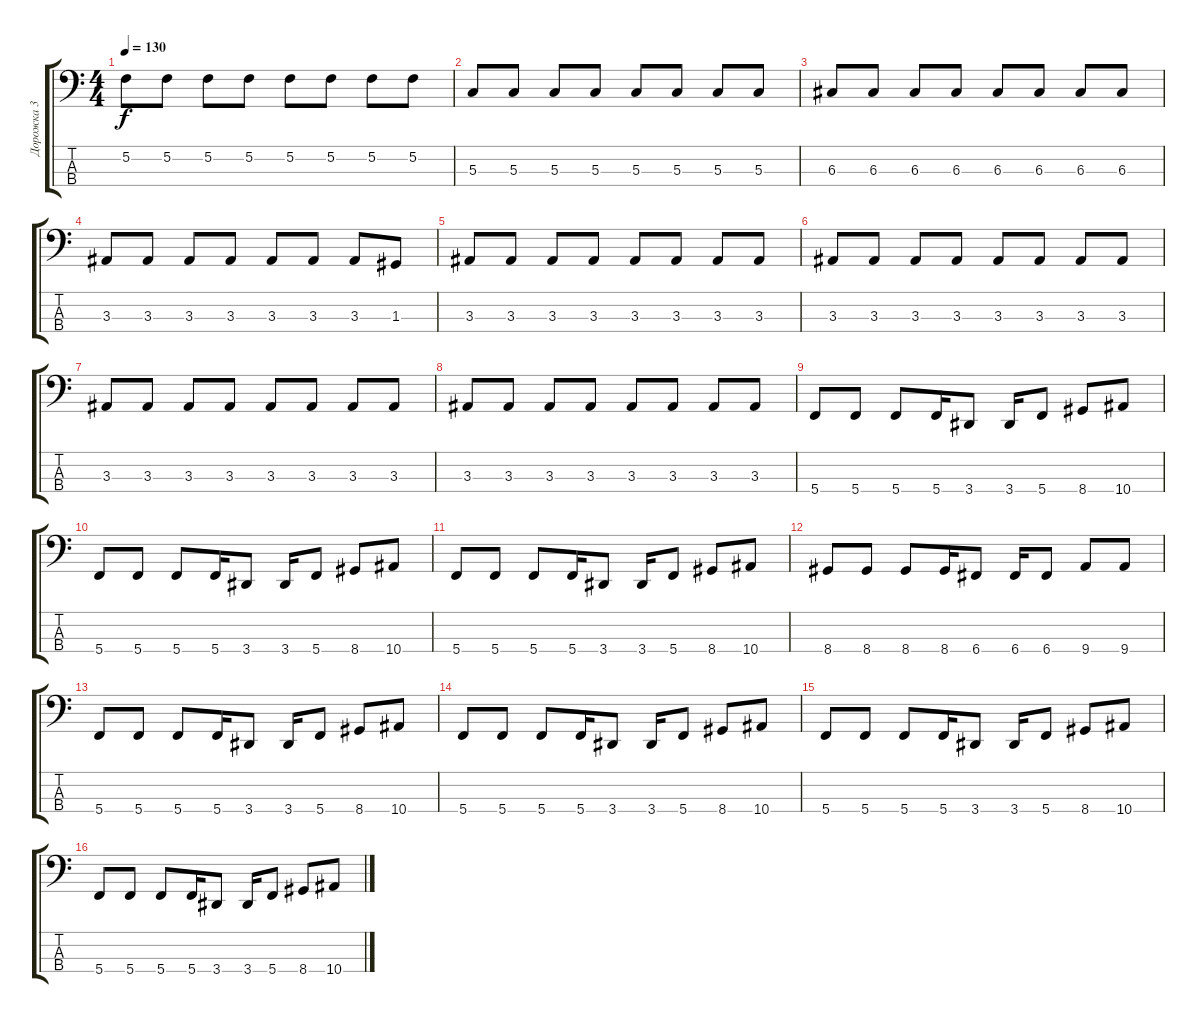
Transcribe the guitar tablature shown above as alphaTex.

\track ("Дорожка 3" "Дорожка 3") {instrument electricbassfinger}
\staff {score tabs}
\tuning (F2 C2 G1 C1) {hide}
\ts (4 4)
\tempo 130
\clef f4
\ks c
5.2.8{dy f} 5.2.8 5.2.8 5.2.8 5.2.8 5.2.8 5.2.8 5.2.8 |
5.3.8 5.3.8 5.3.8 5.3.8 5.3.8 5.3.8 5.3.8 5.3.8 |
6.3.8 6.3.8 6.3.8 6.3.8 6.3.8 6.3.8 6.3.8 6.3.8 |
3.3.8 3.3.8 3.3.8 3.3.8 3.3.8 3.3.8 3.3.8 1.3.8 |
3.3.8 3.3.8 3.3.8 3.3.8 3.3.8 3.3.8 3.3.8 3.3.8 |
3.3.8 3.3.8 3.3.8 3.3.8 3.3.8 3.3.8 3.3.8 3.3.8 |
3.3.8 3.3.8 3.3.8 3.3.8 3.3.8 3.3.8 3.3.8 3.3.8 |
3.3.8 3.3.8 3.3.8 3.3.8 3.3.8 3.3.8 3.3.8 3.3.8 |
5.4.8 5.4.8 5.4.8 5.4.16 3.4.8 3.4.16 5.4.8 8.4.8 10.4.8 |
5.4.8 5.4.8 5.4.8 5.4.16 3.4.8 3.4.16 5.4.8 8.4.8 10.4.8 |
5.4.8 5.4.8 5.4.8 5.4.16 3.4.8 3.4.16 5.4.8 8.4.8 10.4.8 |
8.4.8 8.4.8 8.4.8 8.4.16 6.4.8 6.4.16 6.4.8 9.4.8 9.4.8 |
5.4.8 5.4.8 5.4.8 5.4.16 3.4.8 3.4.16 5.4.8 8.4.8 10.4.8 |
5.4.8 5.4.8 5.4.8 5.4.16 3.4.8 3.4.16 5.4.8 8.4.8 10.4.8 |
5.4.8 5.4.8 5.4.8 5.4.16 3.4.8 3.4.16 5.4.8 8.4.8 10.4.8 |
5.4.8 5.4.8 5.4.8 5.4.16 3.4.8 3.4.16 5.4.8 8.4.8 10.4.8
